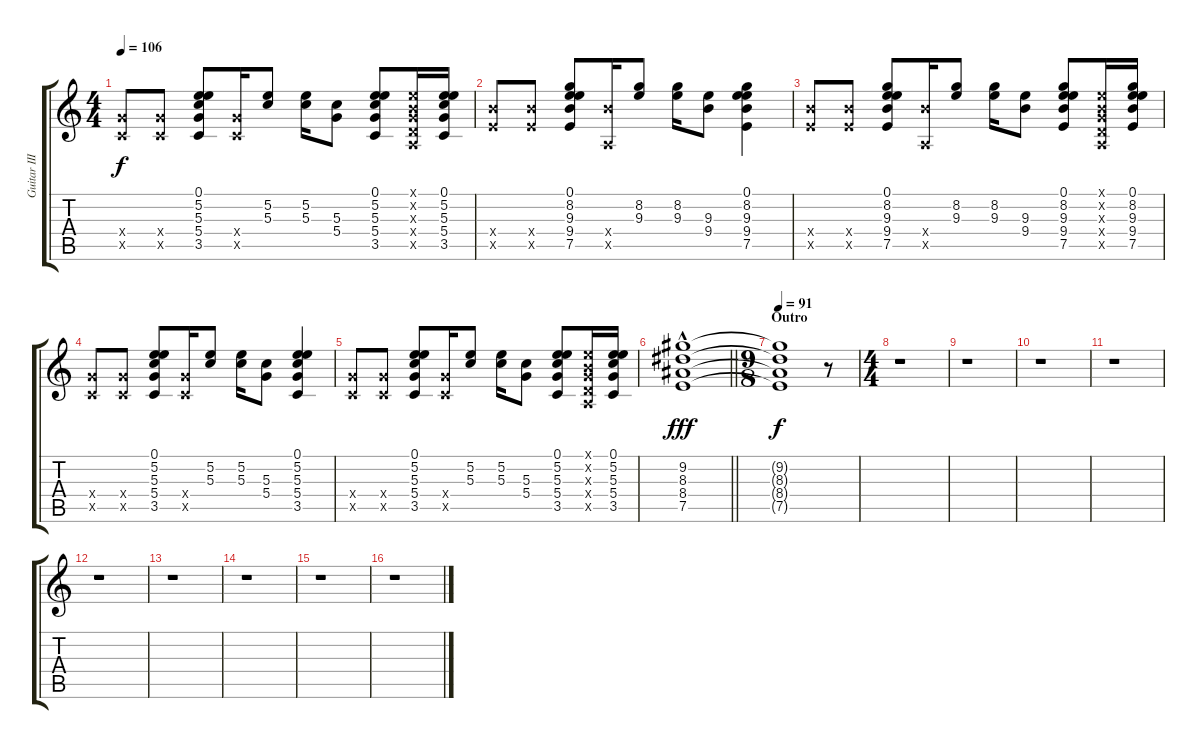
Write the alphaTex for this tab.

\track ("Guitar III" "Guitar III") {instrument distortionguitar}
\staff {score tabs}
\tuning (E4 B3 G3 D3 A2 E2) {hide}
\ts (4 4)
\tempo 106
\clef g2
\ks c
(5.4{x} 3.5{x}).8{dy f} (5.4{x} 3.5{x}).8 (0.1 5.2 5.3 5.4 3.5).8 (5.4{x} 3.5{x}).16 (5.2 5.3).8 (5.2 5.3).16 (5.3 5.4).8 (0.1 5.2 5.3 5.4 3.5).8 (0.1{x} 0.2{x} 0.3{x} 0.4{x} 0.5{x}).16 (0.1 5.2 5.3 5.4 3.5).16 |
(9.4{x} 7.5{x}).8 (9.4{x} 7.5{x}).8 (0.1 8.2 9.3 9.4 7.5).8 (9.4{x} 0.5{x}).16 (8.2 9.3).8 (8.2 9.3).16 (9.3 9.4).8 (0.1 8.2 9.3 9.4 7.5).4 |
(9.4{x} 7.5{x}).8 (9.4{x} 7.5{x}).8 (0.1 8.2 9.3 9.4 7.5).8 (9.4{x} 0.5{x}).16 (8.2 9.3).8 (8.2 9.3).16 (9.3 9.4).8 (0.1 8.2 9.3 9.4 7.5).8 (0.1{x} 0.2{x} 0.3{x} 0.4{x} 0.5{x}).16 (0.1 8.2 9.3 9.4 7.5).16 |
(5.4{x} 3.5{x}).8 (5.4{x} 3.5{x}).8 (0.1 5.2 5.3 5.4 3.5).8 (5.4{x} 3.5{x}).16 (5.2 5.3).8 (5.2 5.3).16 (5.3 5.4).8 (0.1 5.2 5.3 5.4 3.5).4 |
(5.4{x} 3.5{x}).8 (5.4{x} 3.5{x}).8 (0.1 5.2 5.3 5.4 3.5).8 (5.4{x} 3.5{x}).16 (5.2 5.3).8 (5.2 5.3).16 (5.3 5.4).8 (0.1 5.2 5.3 5.4 3.5).8 (0.1{x} 0.2{x} 0.3{x} 0.4{x} 0.5{x}).16 (0.1 5.2 5.3 5.4 3.5).16 |
\barLineRight lightlight
(9.2{hac} 8.3{hac} 8.4{hac} 7.5{hac}).1{dy fff} |
\ts (9 8)
\section ("" "Outro")
\tempo 91
(9.2{t} 8.3{t} 8.4{t} 7.5{t}).1{dy f} r.8 |
\ts (4 4)
r.1 |
r.1 |
r.1 |
r.1 |
r.1 |
r.1 |
r.1 |
r.1 |
r.1
